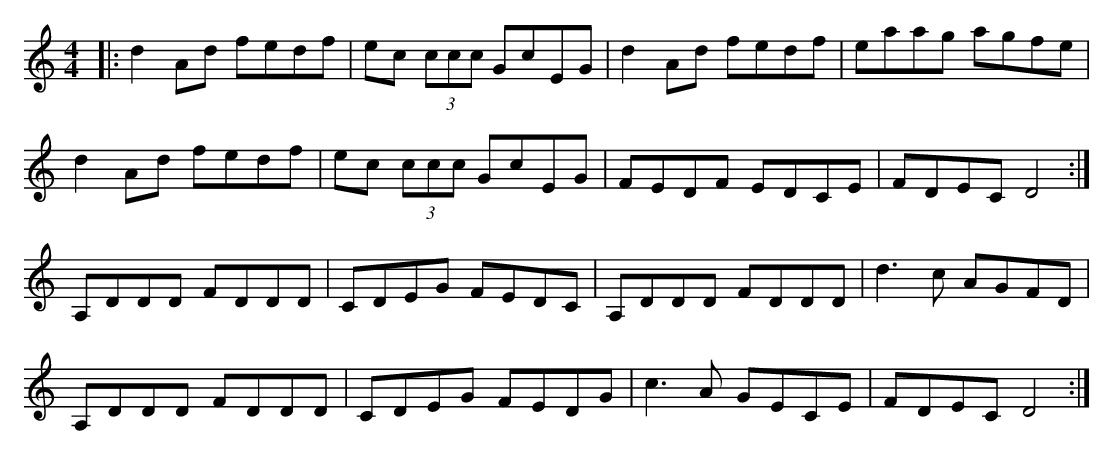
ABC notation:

X:1
M:4/4
K:Ddor
|:d2 Ad fedf|ec (3ccc GcEG|d2 Ad fedf|eaag agfe|
d2 Ad fedf|ec (3ccc GcEG|FEDF EDCE|FDEC D4:|
A,DDD FDDD|CDEG FEDC|A,DDD FDDD|d3 c AGFD|
A,DDD FDDD|CDEG FEDG|c3 A GECE|FDEC D4:|
